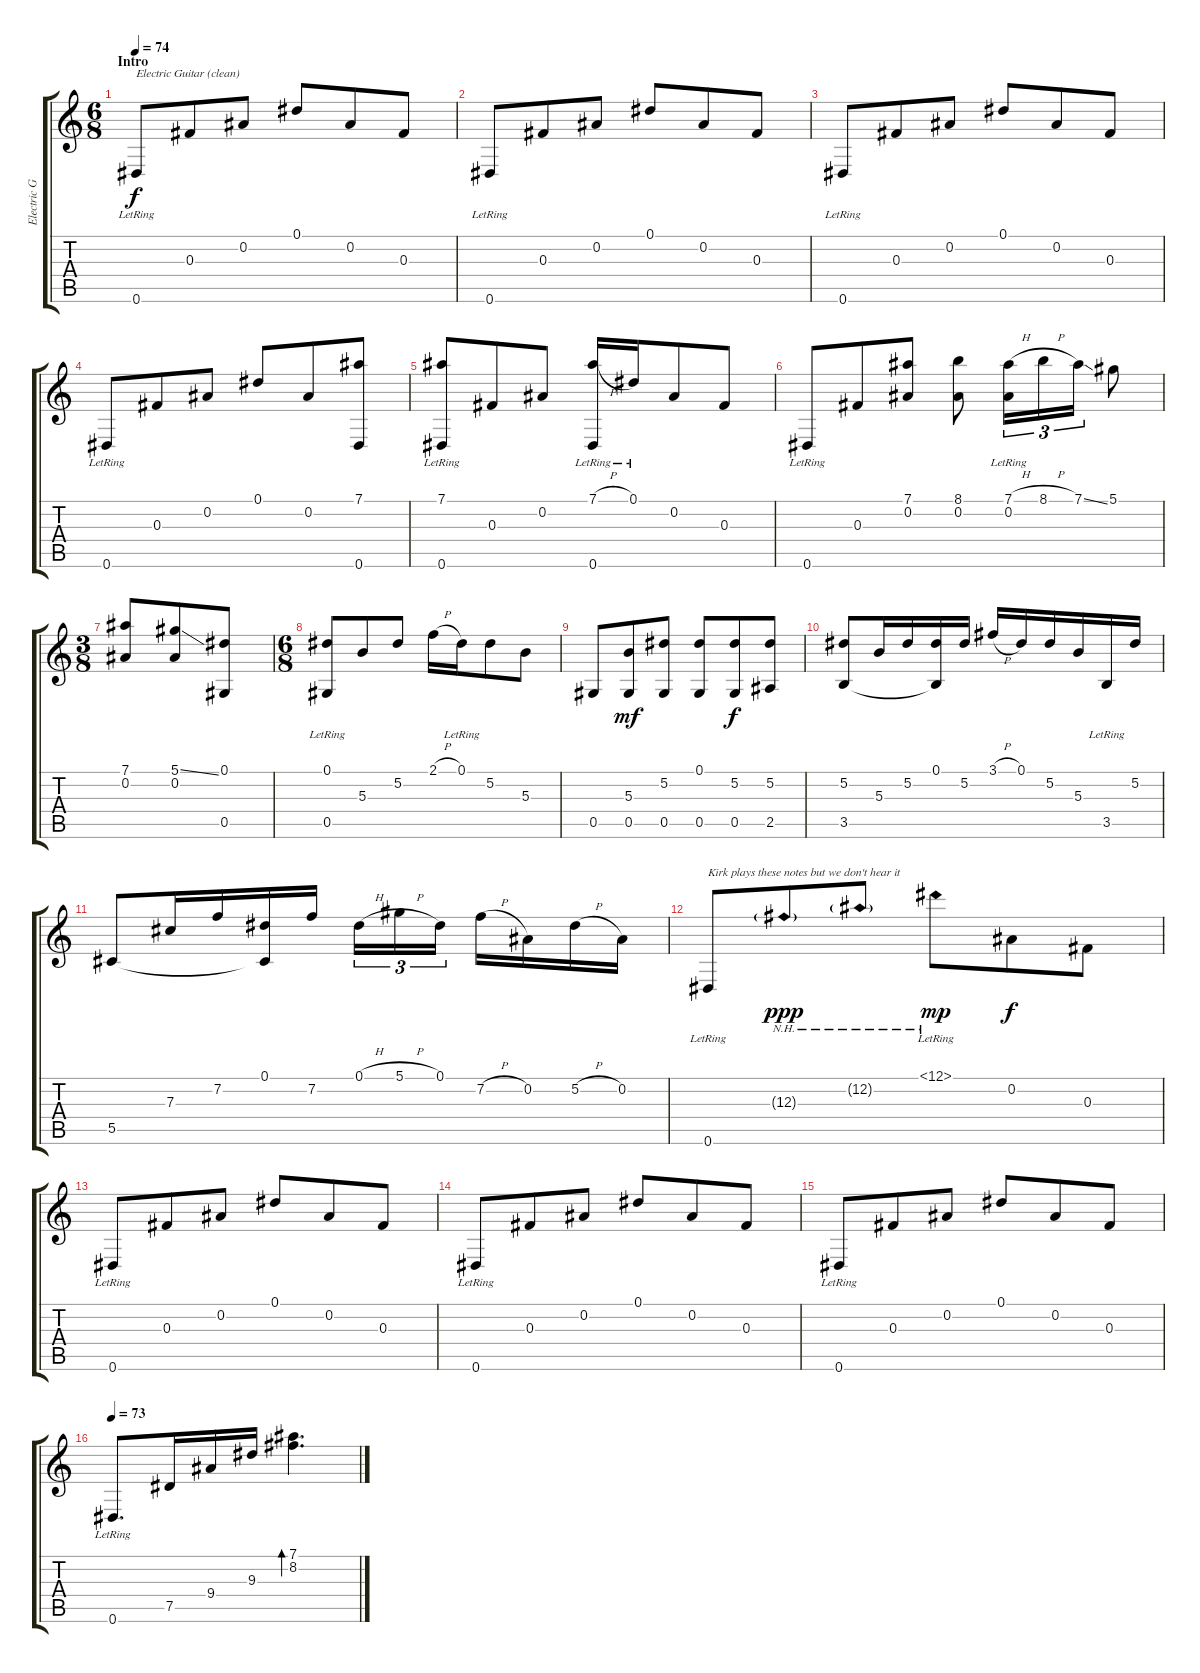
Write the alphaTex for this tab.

\track ("Electric Guitar (Kirk Hammett)" "Electric G") {instrument electricguitarclean}
\staff {score tabs}
\tuning (Eb4 Bb3 Gb3 Db3 Ab2 Eb2) {hide}
\ts (6 8)
\section ("" "Intro")
\tempo 74
\clef g2
\ks c
0.6{lr}.8{txt "Electric Guitar (clean)" dy f instrument electricguitarclean} 0.3.8 0.2.8 0.1.8 0.2.8 0.3.8 |
0.6{lr}.8 0.3.8 0.2.8 0.1.8 0.2.8 0.3.8 |
0.6{lr}.8 0.3.8 0.2.8 0.1.8 0.2.8 0.3.8 |
0.6{lr}.8 0.3.8 0.2.8 0.1.8 0.2.8 (7.1 0.6).8 |
(7.1{lr} 0.6{lr}).8 0.3.8 0.2.8 (7.1{h} 0.6{lr}).16 0.1{lr}.16 0.2.8 0.3.8 |
0.6{lr}.8 0.3.8 (7.1 0.2).8 (8.1 0.2).8 (7.1{h} 0.2{lr}).16{tu (3 2)} 8.1{h}.16{tu (3 2)} 7.1{ss}.16{tu (3 2)} 5.1.8 |
\ts (3 8)
(7.1 0.2).8 (5.1{ss} 0.2).8 (0.1 0.5).8 |
\ts (6 8)
(0.1{lr} 0.5{lr}).8 5.3.8 5.2.8 2.1{h}.16 0.1{lr}.16 5.2.8 5.3.8 |
0.5.8 (5.3 0.5).8{dy mf} (5.2 0.5).8 (0.1 0.5).8 (5.2 0.5).8{dy f} (5.2 2.5).8 |
(5.2 3.5).8 5.3.16 5.2.16 (0.1 3.5{t}).16 5.2.16 3.1{h}.16 0.1.16 5.2.16 5.3.16 3.5{lr}.16 5.2.16 |
5.5.8 7.3.16 7.2.16 (0.1 5.5{t}).16 7.2.16 0.1{h}.16{tu (3 2)} 5.1{h}.16{tu (3 2)} 0.1.16{tu (3 2)} 7.2{h}.16 0.2.16 5.2{h}.16 0.2.16 |
0.6{lr}.8{txt "Kirk plays these notes but we don't hear it"} 12.3{nh g}.8{dy ppp} 12.2{nh g}.8 12.1{nh lr}.8{dy mp} 0.2.8{dy f} 0.3.8 |
0.6{lr}.8 0.3.8 0.2.8 0.1.8 0.2.8 0.3.8 |
0.6{lr}.8 0.3.8 0.2.8 0.1.8 0.2.8 0.3.8 |
0.6{lr}.8 0.3.8 0.2.8 0.1.8 0.2.8 0.3.8 |
\tempo 73
0.6{lr}.8{d} 7.5.16 9.4.16 9.3.16 (7.1 8.2).4{d bd 30}
